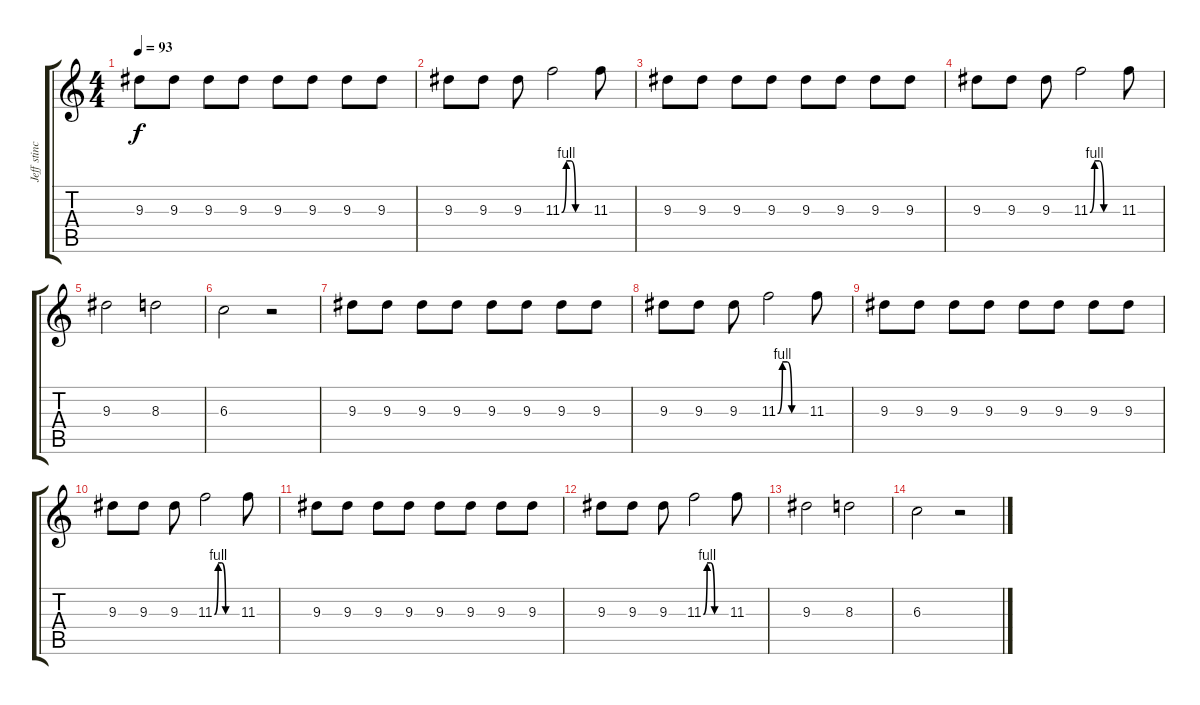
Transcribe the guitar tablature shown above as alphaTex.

\track ("Jeff stinco" "Jeff stinc") {instrument distortionguitar}
\staff {score tabs}
\tuning (Eb4 Bb3 Gb3 Db3 Ab2 Eb2) {hide}
\ts (4 4)
\tempo 93
\clef g2
\ks c
9.3.8{dy f} 9.3.8 9.3.8 9.3.8 9.3.8 9.3.8 9.3.8 9.3.8 |
9.3.8 9.3.8 9.3.8 11.3{be (custom 0 0 10 4 20 4 30 0 60 0)}.2 11.3.8 |
9.3.8 9.3.8 9.3.8 9.3.8 9.3.8 9.3.8 9.3.8 9.3.8 |
9.3.8 9.3.8 9.3.8 11.3{be (custom 0 0 10 4 20 4 30 0 60 0)}.2 11.3.8 |
9.3.2 8.3.2 |
6.3.2 r.2 |
9.3.8 9.3.8 9.3.8 9.3.8 9.3.8 9.3.8 9.3.8 9.3.8 |
9.3.8 9.3.8 9.3.8 11.3{be (custom 0 0 10 4 20 4 30 0 60 0)}.2 11.3.8 |
9.3.8 9.3.8 9.3.8 9.3.8 9.3.8 9.3.8 9.3.8 9.3.8 |
9.3.8 9.3.8 9.3.8 11.3{be (custom 0 0 10 4 20 4 30 0 60 0)}.2 11.3.8 |
9.3.8 9.3.8 9.3.8 9.3.8 9.3.8 9.3.8 9.3.8 9.3.8 |
9.3.8 9.3.8 9.3.8 11.3{be (custom 0 0 10 4 20 4 30 0 60 0)}.2 11.3.8 |
9.3.2 8.3.2 |
6.3.2 r.2
